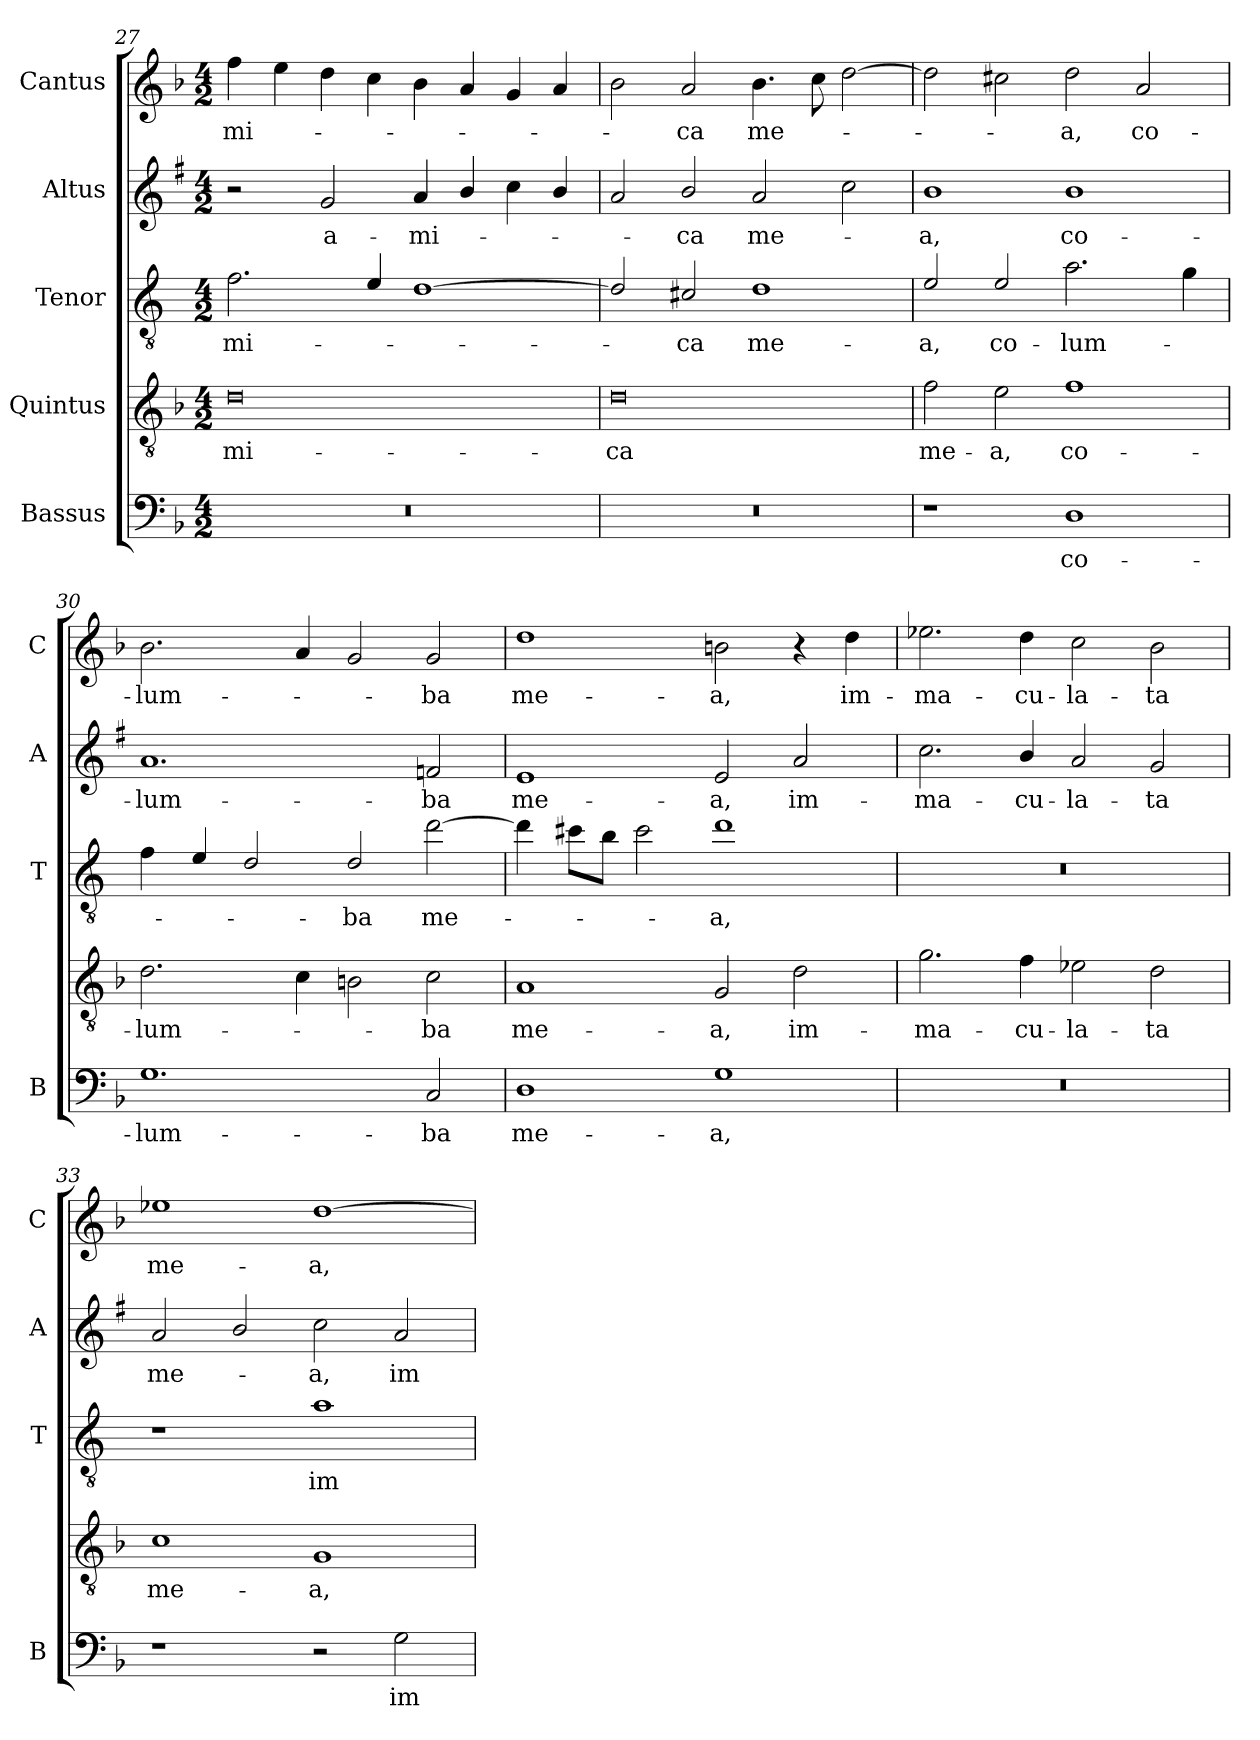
**kern	**text	**kern	**text	**kern	**text	**kern	**text	**kern	**text
*part5	*part5	*part4	*part4	*part3	*part3	*part2	*part2	*part1	*part1
*staff5	*staff5	*staff4	*staff4	*staff3	*staff3	*staff2	*staff2	*staff1	*staff1
*I"Bassus	*	*I"Quintus	*	*I"Tenor	*	*I"Altus	*	*I"Cantus	*
*I'B	*	*	*	*I'T	*	*I'A	*	*I'C	*
*clefF4	*	*clefGv2	*	*clefGv2	*	*clefG2	*	*clefG2	*
*	*	*	*	*ITrd4c7	*	*ITrd1c2	*	*	*
*k[b-]	*	*k[b-]	*	*k[b-]	*	*k[b-]	*	*k[b-]	*
*F:	*	*F:	*	*F:	*	*F:	*	*F:	*
*M4/2	*	*M4/2	*	*M4/2	*	*M4/2	*	*M4/2	*
=27	=27	=27	=27	=27	=27	=27	=27	=27	=27
!	!	!	!LO:LY:b	!	!LO:LY:b	!	!	!	!LO:LY:b
0r	.	0d	-mi-	2.B-\	-mi-	2r	.	4ff\	-mi-
.	.	.	.	.	.	.	.	4ee\	.
!	!	!	!	!	!	!	!LO:LY:b	!	!
.	.	.	.	.	.	2f/	a-	4dd\	.
.	.	.	.	4A/	.	.	.	4cc\	.
!	!	!	!	!	!	!	!LO:LY:b	!	!
.	.	.	.	[1G	.	4g/	-mi-	4b-\	.
.	.	.	.	.	.	4a/	.	4a/	.
.	.	.	.	.	.	4b-\	.	4g/	.
.	.	.	.	.	.	4a/	.	4a/	.
=28	=28	=28	=28	=28	=28	=28	=28	=28	=28
!	!	!	!LO:LY:b	!	!	!	!	!	!
0r	.	0d	-ca	2G/]	.	2g/	.	2b-\	.
!	!	!	!	!	!LO:LY:b	!	!LO:LY:b	!	!LO:LY:b
.	.	.	.	2F#X/	-ca	2a/	-ca	2a/	-ca
!	!	!	!	!	!LO:LY:b	!	!LO:LY:b	!	!LO:LY:b
.	.	.	.	1G	me-	2g/	me-	4.b-\	me-
.	.	.	.	.	.	.	.	8cc\	.
.	.	.	.	.	.	2b-\	.	[2dd\	.
=29	=29	=29	=29	=29	=29	=29	=29	=29	=29
!	!	!	!LO:LY:b	!	!LO:LY:b	!	!LO:LY:b	!	!
1r	.	2f\	me-	2A/	-a,	1a	-a,	2dd\]	.
!	!	!	!LO:LY:b	!	!LO:LY:b	!	!	!	!
.	.	2e\	-a,	2A/	co-	.	.	2cc#X\	.
!	!LO:LY:b	!	!LO:LY:b	!	!LO:LY:b	!	!LO:LY:b	!	!LO:LY:b
1D	co-	1f	co-	2.d\	-lum-	1a	co-	2dd\	-a,
!	!	!	!	!	!	!	!	!	!LO:LY:b
.	.	.	.	.	.	.	.	2a/	co-
.	.	.	.	4c\	.	.	.	.	.
=30	=30	=30	=30	=30	=30	=30	=30	=30	=30
!	!LO:LY:b	!	!LO:LY:b	!	!	!	!LO:LY:b	!	!LO:LY:b
1.G	-lum-	2.d\	-lum-	4B-\	.	1.g	-lum-	2.b-\	-lum-
.	.	.	.	4A/	.	.	.	.	.
.	.	.	.	2G/	.	.	.	.	.
.	.	4c\	.	.	.	.	.	4a/	.
!	!	!	!	!	!LO:LY:b	!	!	!	!
.	.	2Bn\	.	2G/	-ba	.	.	2g/	.
!	!LO:LY:b	!	!LO:LY:b	!	!LO:LY:b	!	!LO:LY:b	!	!LO:LY:b
2C/	-ba	2c\	-ba	[2g\	me-	2e-X/	-ba	2g/	-ba
!!LO:PB:g=z
=31	=31	=31	=31	=31	=31	=31	=31	=31	=31
!	!LO:LY:b	!	!LO:LY:b	!	!	!	!LO:LY:b	!	!LO:LY:b
1D	me-	1A	me-	4g\]	.	1d	me-	1dd	me-
.	.	.	.	8f#X\L	.	.	.	.	.
.	.	.	.	8e\J	.	.	.	.	.
.	.	.	.	2f#\	.	.	.	.	.
!	!LO:LY:b	!	!LO:LY:b	!	!LO:LY:b	!	!LO:LY:b	!	!LO:LY:b
1G	-a,	2G/	-a,	1g	-a,	2d/	-a,	2bn\	-a,
!	!	!	!LO:LY:b	!	!	!	!LO:LY:b	!	!
.	.	2d\	im-	.	.	2g/	im-	4r	.
!	!	!	!	!	!	!	!	!	!LO:LY:b
.	.	.	.	.	.	.	.	4dd\	im-
=32	=32	=32	=32	=32	=32	=32	=32	=32	=32
!	!	!	!LO:LY:b	!	!	!	!LO:LY:b	!	!LO:LY:b
0r	.	2.g\	-ma-	0r	.	2.b-\	-ma-	2.ee-X\	-ma-
!	!	!	!LO:LY:b	!	!	!	!LO:LY:b	!	!LO:LY:b
.	.	4f\	-cu-	.	.	4a/	-cu-	4dd\	-cu-
!	!	!	!LO:LY:b	!	!	!	!LO:LY:b	!	!LO:LY:b
.	.	2e-X\	-la-	.	.	2g/	-la-	2cc\	-la-
!	!	!	!LO:LY:b	!	!	!	!LO:LY:b	!	!LO:LY:b
.	.	2d\	-ta	.	.	2f/	-ta	2b-\	-ta
=33	=33	=33	=33	=33	=33	=33	=33	=33	=33
!	!	!	!LO:LY:b	!	!	!	!LO:LY:b	!	!LO:LY:b
1r	.	1c	me-	1r	.	2g/	me-	1ee-X	me-
.	.	.	.	.	.	2a/	.	.	.
!	!	!	!LO:LY:b	!	!LO:LY:b	!	!LO:LY:b	!	!LO:LY:b
2r	.	1G	-a,	1d	im-	2b-\	-a,	[1dd	-a,
!	!LO:LY:b	!	!	!	!	!	!LO:LY:b	!	!
2G\	im-	.	.	.	.	2g/	im-	.	.
=	=	=	=	=	=	=	=	=	=
*-	*-	*-	*-	*-	*-	*-	*-	*-	*-
